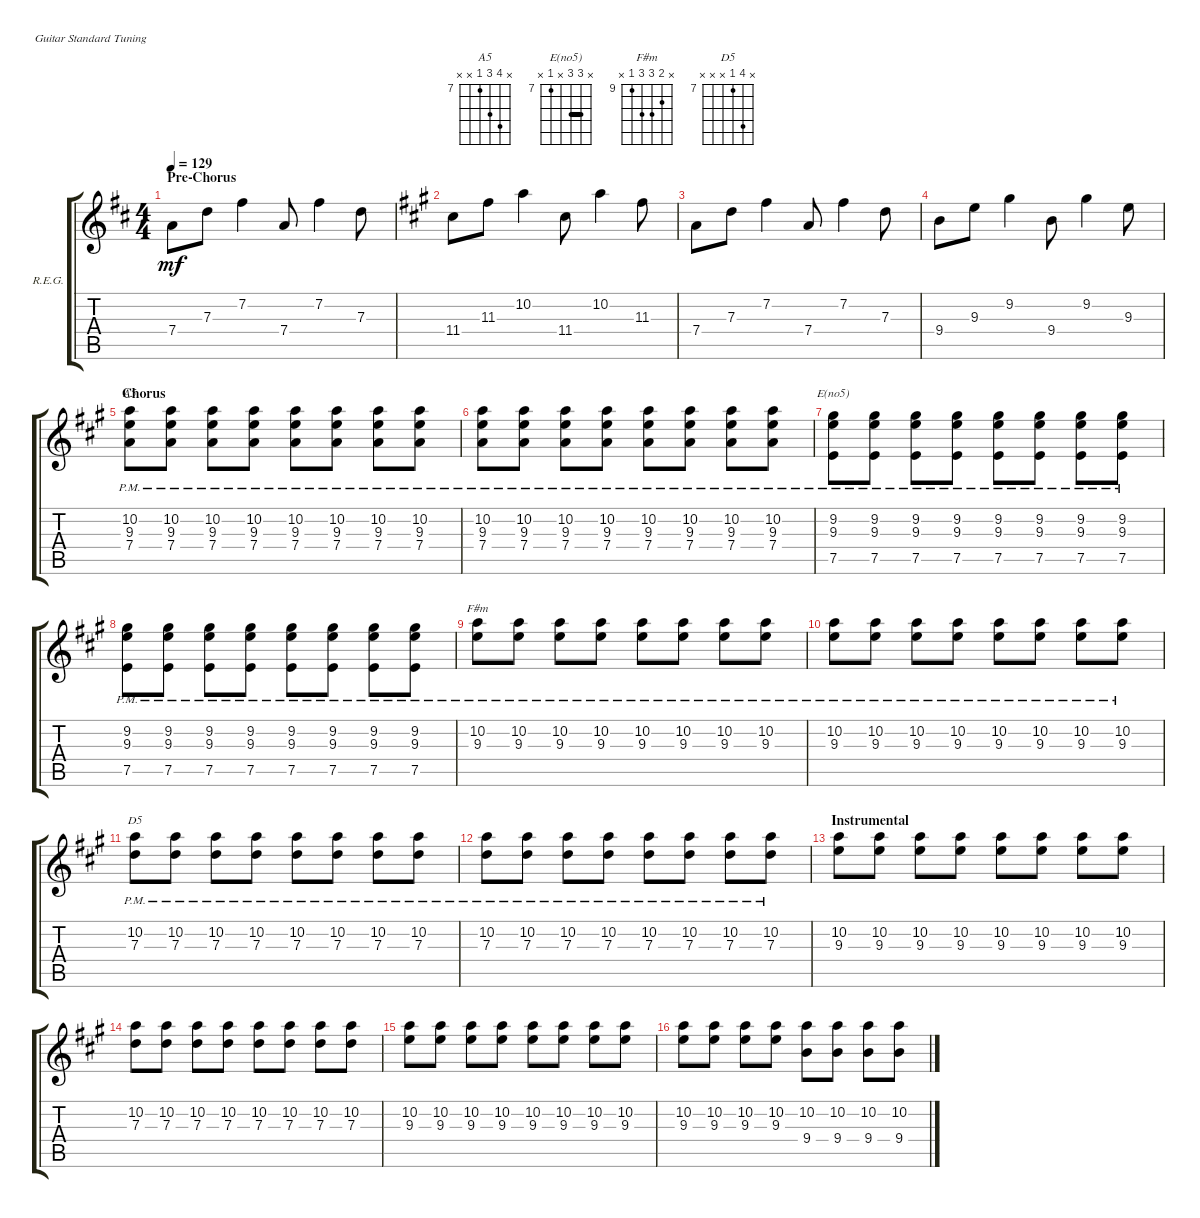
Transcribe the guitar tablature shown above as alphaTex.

\defaultSystemsLayout 4
\bracketExtendMode groupsimilarinstruments
\firstSystemTrackNameOrientation horizontal
\otherSystemsTrackNameOrientation horizontal
\track ("Rhythm Electric Guitar" "R.E.G.") {instrument distortionguitar}
\staff {score tabs}
\tuning (E4 B3 G3 D3 A2 E2)
\chord ("A5" x 10 9 7 x x) {firstfret 7}
\chord ("E(no5)" x 9 9 x 7 x) {firstfret 7 barre 9}
\chord ("F#m" x 10 11 11 9 x) {firstfret 9}
\chord ("D5" x 10 7 x x x) {firstfret 7}
\ts (4 4)
\section ("" "Pre-Chorus")
\tempo 129
\clef g2
\ks d
7.4.8{dy mf} 7.3.8 7.2.4 7.4.8 7.2.4 7.3.8 |
\ks a
11.4.8 11.3.8 10.2.4 11.4.8 10.2.4 11.3.8 |
7.4.8 7.3.8 7.2.4 7.4.8 7.2.4 7.3.8 |
9.4.8 9.3.8 9.2.4 9.4.8 9.2.4 9.3.8 |
\section ("" "Chorus")
(7.4{pm} 9.3{pm} 10.2{pm}).8{ch "A5"} (10.2{pm} 9.3{pm} 7.4{pm}).8 (10.2{pm} 9.3{pm} 7.4{pm}).8 (10.2{pm} 9.3{pm} 7.4{pm}).8 (10.2{pm} 9.3{pm} 7.4{pm}).8 (10.2{pm} 9.3{pm} 7.4{pm}).8 (10.2{pm} 9.3{pm} 7.4{pm}).8 (10.2{pm} 9.3{pm} 7.4{pm}).8 |
(9.3{pm} 10.2{pm} 7.4{pm}).8 (7.4{pm} 9.3{pm} 10.2{pm}).8 (7.4{pm} 9.3{pm} 10.2{pm}).8 (7.4{pm} 9.3{pm} 10.2{pm}).8 (7.4{pm} 9.3{pm} 10.2{pm}).8 (7.4{pm} 9.3{pm} 10.2{pm}).8 (7.4{pm} 9.3{pm} 10.2{pm}).8 (7.4{pm} 9.3{pm} 10.2{pm}).8 |
(9.2{pm} 9.3{pm} 7.5{pm}).8{ch "E(no5)"} (9.2{pm} 9.3{pm} 7.5{pm}).8 (9.2{pm} 9.3{pm} 7.5{pm}).8 (9.2{pm} 9.3{pm} 7.5{pm}).8 (9.2{pm} 9.3{pm} 7.5{pm}).8 (9.2{pm} 9.3{pm} 7.5{pm}).8 (9.2{pm} 9.3{pm} 7.5{pm}).8 (9.2{pm} 9.3{pm} 7.5{pm}).8 |
(7.5{pm} 9.3{pm} 9.2{pm}).8 (7.5{pm} 9.3{pm} 9.2{pm}).8 (7.5{pm} 9.3{pm} 9.2{pm}).8 (7.5{pm} 9.3{pm} 9.2{pm}).8 (7.5{pm} 9.3{pm} 9.2{pm}).8 (7.5{pm} 9.3{pm} 9.2{pm}).8 (7.5{pm} 9.3{pm} 9.2{pm}).8 (7.5{pm} 9.3{pm} 9.2{pm}).8 |
(10.2{pm} 9.3{pm}).8{ch "F#m"} (10.2{pm} 9.3{pm}).8 (10.2{pm} 9.3{pm}).8 (10.2{pm} 9.3{pm}).8 (10.2{pm} 9.3{pm}).8 (10.2{pm} 9.3{pm}).8 (10.2{pm} 9.3{pm}).8 (10.2{pm} 9.3{pm}).8 |
(10.2{pm} 9.3{pm}).8 (10.2{pm} 9.3{pm}).8 (10.2{pm} 9.3{pm}).8 (10.2{pm} 9.3{pm}).8 (10.2{pm} 9.3{pm}).8 (10.2{pm} 9.3{pm}).8 (10.2{pm} 9.3{pm}).8 (10.2{pm} 9.3{pm}).8 |
(7.3{pm} 10.2{pm}).8{ch "D5"} (7.3{pm} 10.2{pm}).8 (7.3{pm} 10.2{pm}).8 (7.3{pm} 10.2{pm}).8 (7.3{pm} 10.2{pm}).8 (7.3{pm} 10.2{pm}).8 (7.3{pm} 10.2{pm}).8 (7.3{pm} 10.2{pm}).8 |
(7.3{pm} 10.2{pm}).8 (7.3{pm} 10.2{pm}).8 (7.3{pm} 10.2{pm}).8 (7.3{pm} 10.2{pm}).8 (7.3{pm} 10.2{pm}).8 (7.3{pm} 10.2{pm}).8 (7.3{pm} 10.2{pm}).8 (7.3{pm} 10.2{pm}).8 |
\section ("" "Instrumental")
(10.2 9.3).8 (10.2 9.3).8 (10.2 9.3).8 (10.2 9.3).8 (10.2 9.3).8 (10.2 9.3).8 (10.2 9.3).8 (10.2 9.3).8 |
(10.2 7.3).8 (10.2 7.3).8 (10.2 7.3).8 (10.2 7.3).8 (10.2 7.3).8 (10.2 7.3).8 (10.2 7.3).8 (10.2 7.3).8 |
(10.2 9.3).8 (10.2 9.3).8 (10.2 9.3).8 (10.2 9.3).8 (10.2 9.3).8 (10.2 9.3).8 (10.2 9.3).8 (10.2 9.3).8 |
(10.2 9.3).8 (10.2 9.3).8 (10.2 9.3).8 (10.2 9.3).8 (10.2 9.4).8 (10.2 9.4).8 (10.2 9.4).8 (10.2 9.4).8
